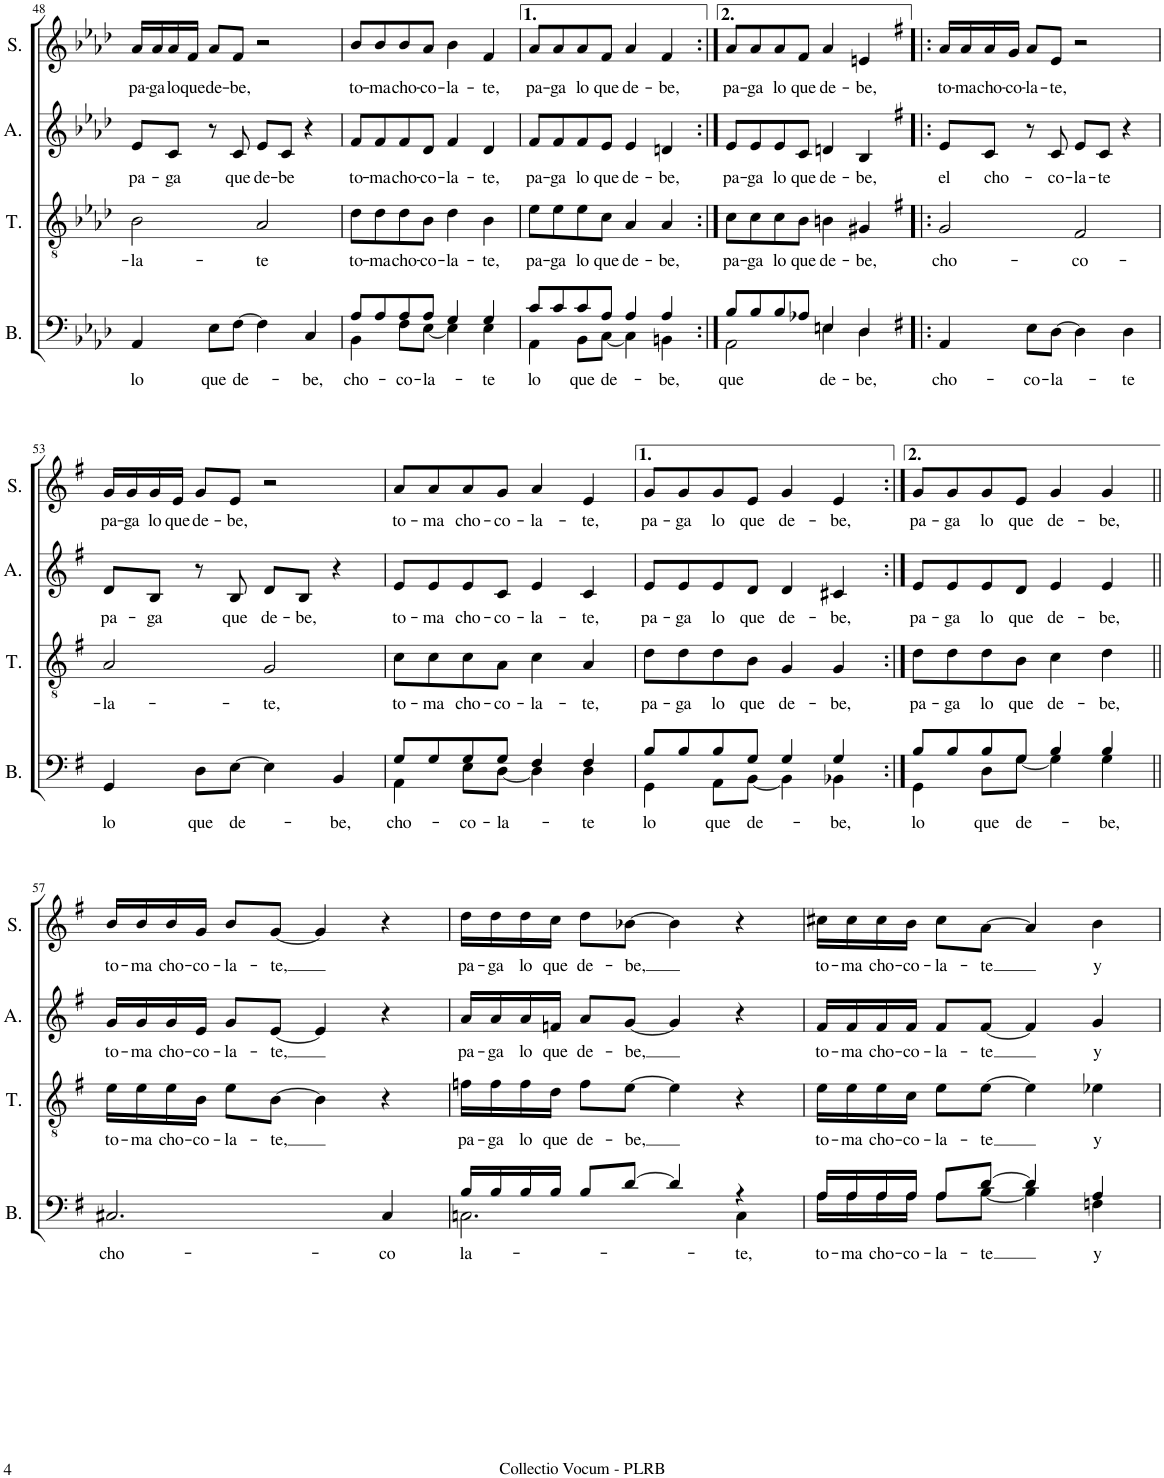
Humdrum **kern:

**kern	**text	**kern	**text	**kern	**text	**kern	**text
*part4	*part4	*part3	*part3	*part2	*part2	*part1	*part1
*staff4	*staff4	*staff3	*staff3	*staff2	*staff2	*staff1	*staff1
*I"Bass	*	*I"Tenor	*	*I"Alto	*	*I"Soprano	*
*I'B.	*	*I'T.	*	*I'A.	*	*I'S.	*
!!LO:PB:g=z
*clefF4	*	*clefGv2	*	*clefG2	*	*clefG2	*
*k[b-e-a-d-]	*	*k[b-e-a-d-]	*	*k[b-e-a-d-]	*	*k[b-e-a-d-]	*
*M4/4	*	*M4/4	*	*M4/4	*	*M4/4	*
*met(c)	*	*met(c)	*	*met(c)	*	*met(c)	*
=48	=48	=48	=48	=48	=48	=48	=48
!	!LO:LY:b	!	!LO:LY:b	!	!LO:LY:b	!	!LO:LY:b
4AA-/	lo	2B-\	-la-	8e-/L	pa-	16a-/LL	pa-
!	!	!	!	!	!	!	!LO:LY:b
.	.	.	.	.	.	16a-/	-ga
!	!	!	!	!	!LO:LY:b	!	!LO:LY:b
.	.	.	.	8c/J	-ga	16a-/	lo
!	!	!	!	!	!	!	!LO:LY:b
.	.	.	.	.	.	16f/JJ	que
!	!LO:LY:b	!	!	!	!	!	!LO:LY:b
8E-\L	que	.	.	8r	.	8a-/L	de-
!	!LO:LY:b	!	!	!	!LO:LY:b	!	!LO:LY:b
[8F\J	de-	.	.	8c/	que	8f/J	-be,
!	!	!	!LO:LY:b	!	!LO:LY:b	!	!
4F\]	.	2A-/	-te	8e-/L	de-	2r	.
!	!	!	!	!	!LO:LY:b	!	!
.	.	.	.	8c/J	-be	.	.
!	!LO:LY:b	!	!	!	!	!	!
4C/	-be,	.	.	4r	.	.	.
=49	=49	=49	=49	=49	=49	=49	=49
*^	*	*	*	*	*	*	*
!	!	!LO:LY:b	!	!LO:LY:b	!	!LO:LY:b	!	!LO:LY:b
8A-/L	4BB-\	cho-	8d-\L	to-	8f/L	to-	8b-/L	to-
!	!	!	!	!LO:LY:b	!	!LO:LY:b	!	!LO:LY:b
8A-/	.	.	8d-\	-ma	8f/	-ma	8b-/	-ma
!	!	!LO:LY:b	!	!LO:LY:b	!	!LO:LY:b	!	!LO:LY:b
8A-/	8F\L	-co-	8d-\	cho-	8f/	cho-	8b-/	cho-
!	!	!LO:LY:b	!	!LO:LY:b	!	!LO:LY:b	!	!LO:LY:b
8A-/J	[8E-\J	-la-	8B-\J	-co-	8d-/J	-co-	8a-/J	-co-
!	!	!	!	!LO:LY:b	!	!LO:LY:b	!	!LO:LY:b
4G/	4E-\]	.	4d-\	-la-	4f/	-la-	4b-\	-la-
!	!	!LO:LY:b	!	!LO:LY:b	!	!LO:LY:b	!	!LO:LY:b
4G/	4E-\	-te	4B-\	-te,	4d-/	-te,	4f/	-te,
=50	=50	=50	=50	=50	=50	=50	=50	=50
!	!	!LO:LY:b	!	!LO:LY:b	!	!LO:LY:b	!	!LO:LY:b
8c/L	4AA-\	lo	8e-\L	pa-	8f/L	pa-	8a-/L	pa-
!	!	!	!	!LO:LY:b	!	!LO:LY:b	!	!LO:LY:b
8c/	.	.	8e-\	-ga	8f/	-ga	8a-/	-ga
!	!	!LO:LY:b	!	!LO:LY:b	!	!LO:LY:b	!	!LO:LY:b
8c/	8BB-\L	que	8e-\	lo	8f/	lo	8a-/	lo
!	!	!LO:LY:b	!	!LO:LY:b	!	!LO:LY:b	!	!LO:LY:b
8A-/J	[8C\J	de-	8c\J	que	8e-/J	que	8f/J	que
!	!	!	!	!LO:LY:b	!	!LO:LY:b	!	!LO:LY:b
4A-/	4C\]	.	4A-/	de-	4e-/	de-	4a-/	de-
!	!	!LO:LY:b	!	!LO:LY:b	!	!LO:LY:b	!	!LO:LY:b
4A-/	4BBn\	-be,	4A-/	-be,	4dn/	-be,	4f/	-be,
=51:|!	=51:|!	=51:|!	=51:|!	=51:|!	=51:|!	=51:|!	=51:|!	=51:|!
!	!	!LO:LY:b	!	!LO:LY:b	!	!LO:LY:b	!	!LO:LY:b
8B-/L	2AA-\	que	8c\L	pa-	8e-/L	pa-	8a-/L	pa-
!	!	!	!	!LO:LY:b	!	!LO:LY:b	!	!LO:LY:b
8B-/	.	.	8c\	-ga	8e-/	-ga	8a-/	-ga
!	!	!	!	!LO:LY:b	!	!LO:LY:b	!	!LO:LY:b
8B-/	.	.	8c\	lo	8e-/	lo	8a-/	lo
!	!	!	!	!LO:LY:b	!	!LO:LY:b	!	!LO:LY:b
8A-X/J	.	.	8B-\J	que	8c/J	que	8f/J	que
!	!	!LO:LY:b	!	!LO:LY:b	!	!LO:LY:b	!	!LO:LY:b
4En/	4E\	de-	4Bn\	de-	4dn/	de-	4a-/	de-
!	!	!LO:LY:b	!	!LO:LY:b	!	!LO:LY:b	!	!LO:LY:b
4D-/	4D-\	-be,	4G#X/	-be,	4B-/	-be,	4en/	-be,
*v	*v	*	*	*	*	*	*	*
=52!|:	=52!|:	=52!|:	=52!|:	=52!|:	=52!|:	=52!|:	=52!|:
*k[f#]	*	*k[f#]	*	*k[f#]	*	*k[f#]	*
*^	*	*	*	*	*	*	*
!	!	!LO:LY:b	!	!LO:LY:b	!	!LO:LY:b	!	!LO:LY:b
*v	*v	*	*	*	*	*	*	*
4AA/	cho-	2G/	cho-	8e/L	el	16a/LL	to-
!	!	!	!	!	!	!	!LO:LY:b
.	.	.	.	.	.	16a/	-ma
!	!	!	!	!	!LO:LY:b	!	!LO:LY:b
.	.	.	.	8c/J	cho-	16a/	cho-
!	!	!	!	!	!	!	!LO:LY:b
.	.	.	.	.	.	16g/JJ	-co-
!	!LO:LY:b	!	!	!	!	!	!LO:LY:b
8E\L	-co-	.	.	8r	.	8a/L	-la-
!	!LO:LY:b	!	!	!	!LO:LY:b	!	!LO:LY:b
[8D\J	-la-	.	.	8c/	-co-	8e/J	-te,
!	!	!	!LO:LY:b	!	!LO:LY:b	!	!
4D\]	.	2F#/	-co-	8e/L	-la-	2r	.
!	!	!	!	!	!LO:LY:b	!	!
.	.	.	.	8c/J	-te	.	.
!	!LO:LY:b	!	!	!	!	!	!
4D\	-te	.	.	4r	.	.	.
!!LO:LB:g=z
=53	=53	=53	=53	=53	=53	=53	=53
!	!LO:LY:b	!	!LO:LY:b	!	!LO:LY:b	!	!LO:LY:b
4GG/	lo	2A/	-la-	8d/L	pa-	16g/LL	pa-
!	!	!	!	!	!	!	!LO:LY:b
.	.	.	.	.	.	16g/	-ga
!	!	!	!	!	!LO:LY:b	!	!LO:LY:b
.	.	.	.	8B/J	-ga	16g/	lo
!	!	!	!	!	!	!	!LO:LY:b
.	.	.	.	.	.	16e/JJ	que
!	!LO:LY:b	!	!	!	!	!	!LO:LY:b
8D\L	que	.	.	8r	.	8g/L	de-
!	!LO:LY:b	!	!	!	!LO:LY:b	!	!LO:LY:b
[8E\J	de-	.	.	8B/	que	8e/J	-be,
!	!	!	!LO:LY:b	!	!LO:LY:b	!	!
4E\]	.	2G/	-te,	8d/L	de-	2r	.
!	!	!	!	!	!LO:LY:b	!	!
.	.	.	.	8B/J	-be,	.	.
!	!LO:LY:b	!	!	!	!	!	!
4BB/	-be,	.	.	4r	.	.	.
=54	=54	=54	=54	=54	=54	=54	=54
*^	*	*	*	*	*	*	*
!	!	!LO:LY:b	!	!LO:LY:b	!	!LO:LY:b	!	!LO:LY:b
8G/L	4AA\	cho-	8c\L	to-	8e/L	to-	8a/L	to-
!	!	!	!	!LO:LY:b	!	!LO:LY:b	!	!LO:LY:b
8G/	.	.	8c\	-ma	8e/	-ma	8a/	-ma
!	!	!LO:LY:b	!	!LO:LY:b	!	!LO:LY:b	!	!LO:LY:b
8G/	8E\L	-co-	8c\	cho-	8e/	cho-	8a/	cho-
!	!	!LO:LY:b	!	!LO:LY:b	!	!LO:LY:b	!	!LO:LY:b
8G/J	[8D\J	-la-	8A\J	-co-	8c/J	-co-	8g/J	-co-
!	!	!	!	!LO:LY:b	!	!LO:LY:b	!	!LO:LY:b
4F#/	4D\]	.	4c\	-la-	4e/	-la-	4a/	-la-
!	!	!LO:LY:b	!	!LO:LY:b	!	!LO:LY:b	!	!LO:LY:b
4F#/	4D\	-te	4A/	-te,	4c/	-te,	4e/	-te,
=55	=55	=55	=55	=55	=55	=55	=55	=55
!	!	!LO:LY:b	!	!LO:LY:b	!	!LO:LY:b	!	!LO:LY:b
8B/L	4GG\	lo	8d\L	pa-	8e/L	pa-	8g/L	pa-
!	!	!	!	!LO:LY:b	!	!LO:LY:b	!	!LO:LY:b
8B/	.	.	8d\	-ga	8e/	-ga	8g/	-ga
!	!	!LO:LY:b	!	!LO:LY:b	!	!LO:LY:b	!	!LO:LY:b
8B/	8AA\L	que	8d\	lo	8e/	lo	8g/	lo
!	!	!LO:LY:b	!	!LO:LY:b	!	!LO:LY:b	!	!LO:LY:b
8G/J	[8BB\J	de-	8B\J	que	8d/J	que	8e/J	que
!	!	!	!	!LO:LY:b	!	!LO:LY:b	!	!LO:LY:b
4G/	4BB\]	.	4G/	de-	4d/	de-	4g/	de-
!	!	!LO:LY:b	!	!LO:LY:b	!	!LO:LY:b	!	!LO:LY:b
4G/	4BB-X\	-be,	4G/	-be,	4c#X/	-be,	4e/	-be,
=56:|!	=56:|!	=56:|!	=56:|!	=56:|!	=56:|!	=56:|!	=56:|!	=56:|!
!	!	!LO:LY:b	!	!LO:LY:b	!	!LO:LY:b	!	!LO:LY:b
8B/L	4GG\	lo	8d\L	pa-	8e/L	pa-	8g/L	pa-
!	!	!	!	!LO:LY:b	!	!LO:LY:b	!	!LO:LY:b
8B/	.	.	8d\	-ga	8e/	-ga	8g/	-ga
!	!	!LO:LY:b	!	!LO:LY:b	!	!LO:LY:b	!	!LO:LY:b
8B/	8D\L	que	8d\	lo	8e/	lo	8g/	lo
!	!	!LO:LY:b	!	!LO:LY:b	!	!LO:LY:b	!	!LO:LY:b
8G/J	[8G\J	de-	8B\J	que	8d/J	que	8e/J	que
!	!	!	!	!LO:LY:b	!	!LO:LY:b	!	!LO:LY:b
4B/	4G\]	.	4c\	de-	4e/	de-	4g/	de-
!	!	!LO:LY:b	!	!LO:LY:b	!	!LO:LY:b	!	!LO:LY:b
4B/	4G\	-be,	4d\	-be,	4e/	-be,	4g/	-be,
!!LO:LB:g=z
=57||	=57||	=57||	=57||	=57||	=57||	=57||	=57||	=57||
!	!	!LO:LY:b	!	!LO:LY:b	!	!LO:LY:b	!	!LO:LY:b
*v	*v	*	*	*	*	*	*	*
2.C#X/	cho-	16e\LL	to-	16g/LL	to-	16b/LL	to-
!	!	!	!LO:LY:b	!	!LO:LY:b	!	!LO:LY:b
.	.	16e\	-ma	16g/	-ma	16b/	-ma
!	!	!	!LO:LY:b	!	!LO:LY:b	!	!LO:LY:b
.	.	16e\	cho-	16g/	cho-	16b/	cho-
!	!	!	!LO:LY:b	!	!LO:LY:b	!	!LO:LY:b
.	.	16B\JJ	-co-	16e/JJ	-co-	16g/JJ	-co-
!	!	!	!LO:LY:b	!	!LO:LY:b	!	!LO:LY:b
.	.	8e\L	-la-	8g/L	-la-	8b/L	-la-
!	!	!	!LO:LY:b	!	!LO:LY:b	!	!LO:LY:b
.	.	[8B\J	-te,	[8e/J	-te,	[8g/J	-te,
.	.	4B\]	.	4e/]	.	4g/]	.
!	!LO:LY:b	!	!	!	!	!	!
4C#/	-co-	4r	.	4r	.	4r	.
=58	=58	=58	=58	=58	=58	=58	=58
*^	*	*	*	*	*	*	*
!	!	!LO:LY:b	!	!LO:LY:b	!	!LO:LY:b	!	!LO:LY:b
16B/LL	2.Cn\	la-	16fn\LL	pa-	16a/LL	pa-	16dd\LL	pa-
!	!	!	!	!LO:LY:b	!	!LO:LY:b	!	!LO:LY:b
16B/	.	.	16f\	-ga	16a/	-ga	16dd\	-ga
!	!	!	!	!LO:LY:b	!	!LO:LY:b	!	!LO:LY:b
16B/	.	.	16f\	lo	16a/	lo	16dd\	lo
!	!	!	!	!LO:LY:b	!	!LO:LY:b	!	!LO:LY:b
16B/JJ	.	.	16d\JJ	que	16fn/JJ	que	16cc\JJ	que
!	!	!	!	!LO:LY:b	!	!LO:LY:b	!	!LO:LY:b
8B/L	.	.	8f\L	de-	8a/L	de-	8dd\L	de-
!	!	!	!	!LO:LY:b	!	!LO:LY:b	!	!LO:LY:b
[8d/J	.	.	[8e\J	-be,	[8g/J	-be,	[8b-X\J	-be,
4d/]	.	.	4e\]	.	4g/]	.	4b-\]	.
!	!	!LO:LY:b	!	!	!	!	!	!
4r	4C\	-te,	4r	.	4r	.	4r	.
=59	=59	=59	=59	=59	=59	=59	=59	=59
!	!	!LO:LY:b	!	!LO:LY:b	!	!LO:LY:b	!	!LO:LY:b
16A/LL	16A\LL	to-	16e\LL	to-	16f#/LL	to-	16cc#X\LL	to-
!	!	!LO:LY:b	!	!LO:LY:b	!	!LO:LY:b	!	!LO:LY:b
16A/	16A\	-ma	16e\	-ma	16f#/	-ma	16cc#\	-ma
!	!	!LO:LY:b	!	!LO:LY:b	!	!LO:LY:b	!	!LO:LY:b
16A/	16A\	cho-	16e\	cho-	16f#/	cho-	16cc#\	cho-
!	!	!LO:LY:b	!	!LO:LY:b	!	!LO:LY:b	!	!LO:LY:b
16A/JJ	16A\JJ	-co-	16c\JJ	-co-	16f#/JJ	-co-	16b\JJ	-co-
!	!	!LO:LY:b	!	!LO:LY:b	!	!LO:LY:b	!	!LO:LY:b
8A/L	8A\L	-la-	8e\L	-la-	8f#/L	-la-	8cc#\L	-la-
!	!	!LO:LY:b	!	!LO:LY:b	!	!LO:LY:b	!	!LO:LY:b
[8d/J	[8B\J	-te	[8e\J	-te	[8f#/J	-te	[8a\J	-te
4d/]	4B\]	.	4e\]	.	4f#/]	.	4a/]	.
!	!	!LO:LY:b	!	!LO:LY:b	!	!LO:LY:b	!	!LO:LY:b
4A/	4Fn\	y	4e-X\	y	4g/	y	4b\	y
*v	*v	*	*	*	*	*	*	*
=	=	=	=	=	=	=	=
*-	*-	*-	*-	*-	*-	*-	*-
